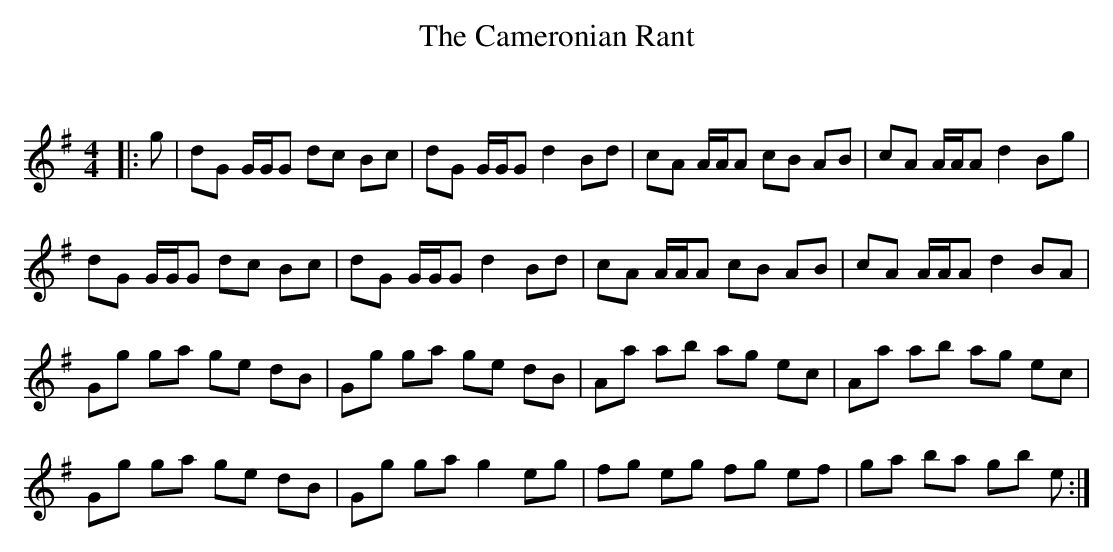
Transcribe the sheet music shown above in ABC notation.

X:1
T: The Cameronian Rant
C:
Q: 232
K:G
M:4/4
L:1/8
|:g|dG G1/2G1/2G dc Bc|dG G1/2G1/2G d2 Bd|cA A1/2A1/2A cB AB|cA A1/2A1/2A d2 Bg|
dG G1/2G1/2G dc Bc|dG G1/2G1/2G d2 Bd|cA A1/2A1/2A cB AB|cA A1/2A1/2A d2 BA|
Gg ga ge dB|Gg ga ge dB|Aa ab ag ec|Aa ab ag ec|
Gg ga ge dB|Gg ga g2 eg|fg eg fg ef|ga ba gb e:|
